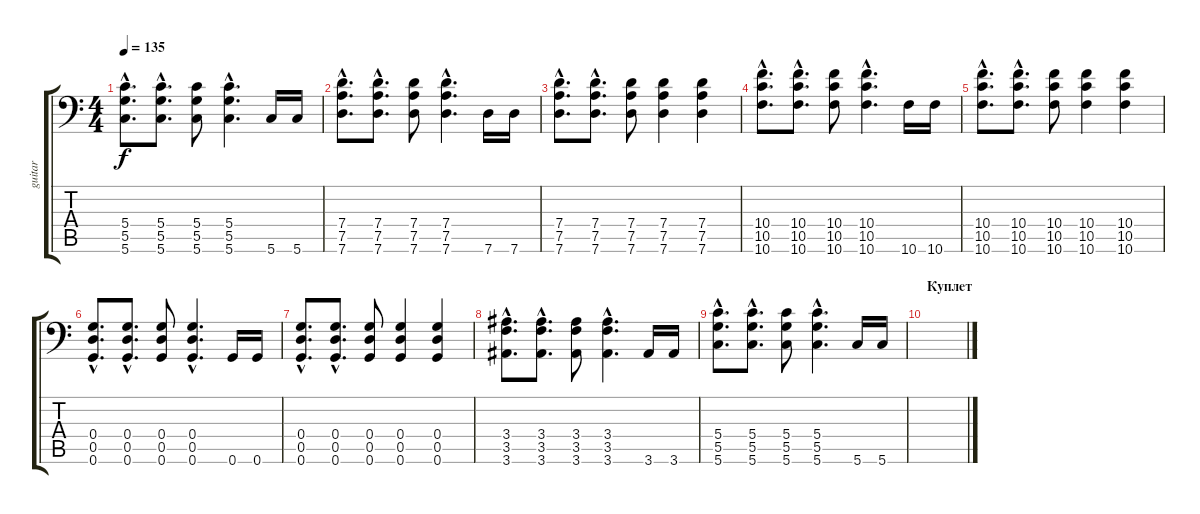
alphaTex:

\track ("guitar" "guitar") {instrument overdrivenguitar}
\staff {score tabs}
\tuning (A3 E3 C3 G2 D2 G1) {hide}
\ts (4 4)
\tempo 135
\clef f4
\ks c
(5.4{hac} 5.5{hac} 5.6{hac}).8{d dy f} (5.4{hac} 5.5{hac} 5.6{hac}).8{d} (5.4 5.5 5.6).8 (5.4{hac} 5.5{hac} 5.6{hac}).4{d} 5.6.16 5.6.16 |
(7.4{hac} 7.5{hac} 7.6{hac}).8{d} (7.4{hac} 7.5{hac} 7.6{hac}).8{d} (7.4 7.5 7.6).8 (7.4{hac} 7.5{hac} 7.6{hac}).4{d} 7.6.16 7.6.16 |
(7.4{hac} 7.5{hac} 7.6{hac}).8{d} (7.4{hac} 7.5{hac} 7.6{hac}).8{d} (7.4 7.5 7.6).8 (7.4 7.5 7.6).4 (7.4 7.5 7.6).4 |
(10.4{hac} 10.5{hac} 10.6{hac}).8{d} (10.4{hac} 10.5{hac} 10.6{hac}).8{d} (10.4 10.5 10.6).8 (10.4{hac} 10.5{hac} 10.6{hac}).4{d} 10.6.16 10.6.16 |
(10.4{hac} 10.5{hac} 10.6{hac}).8{d} (10.4{hac} 10.5{hac} 10.6{hac}).8{d} (10.4 10.5 10.6).8 (10.4 10.5 10.6).4 (10.4 10.5 10.6).4 |
(0.4{hac} 0.5{hac} 0.6{hac}).8{d} (0.4{hac} 0.5{hac} 0.6{hac}).8{d} (0.4 0.5 0.6).8 (0.4{hac} 0.5{hac} 0.6{hac}).4{d} 0.6.16 0.6.16 |
(0.4{hac} 0.5{hac} 0.6{hac}).8{d} (0.4{hac} 0.5{hac} 0.6{hac}).8{d} (0.4 0.5 0.6).8 (0.4 0.5 0.6).4 (0.4 0.5 0.6).4 |
(3.4{hac} 3.5{hac} 3.6{hac}).8{d} (3.4{hac} 3.5{hac} 3.6{hac}).8{d} (3.4 3.5 3.6).8 (3.4{hac} 3.5{hac} 3.6{hac}).4{d} 3.6.16 3.6.16 |
(5.4{hac} 5.5{hac} 5.6{hac}).8{d} (5.4{hac} 5.5{hac} 5.6{hac}).8{d} (5.4 5.5 5.6).8 (5.4{hac} 5.5{hac} 5.6{hac}).4{d} 5.6.16 5.6.16 |
\section ("" "Куплет")
